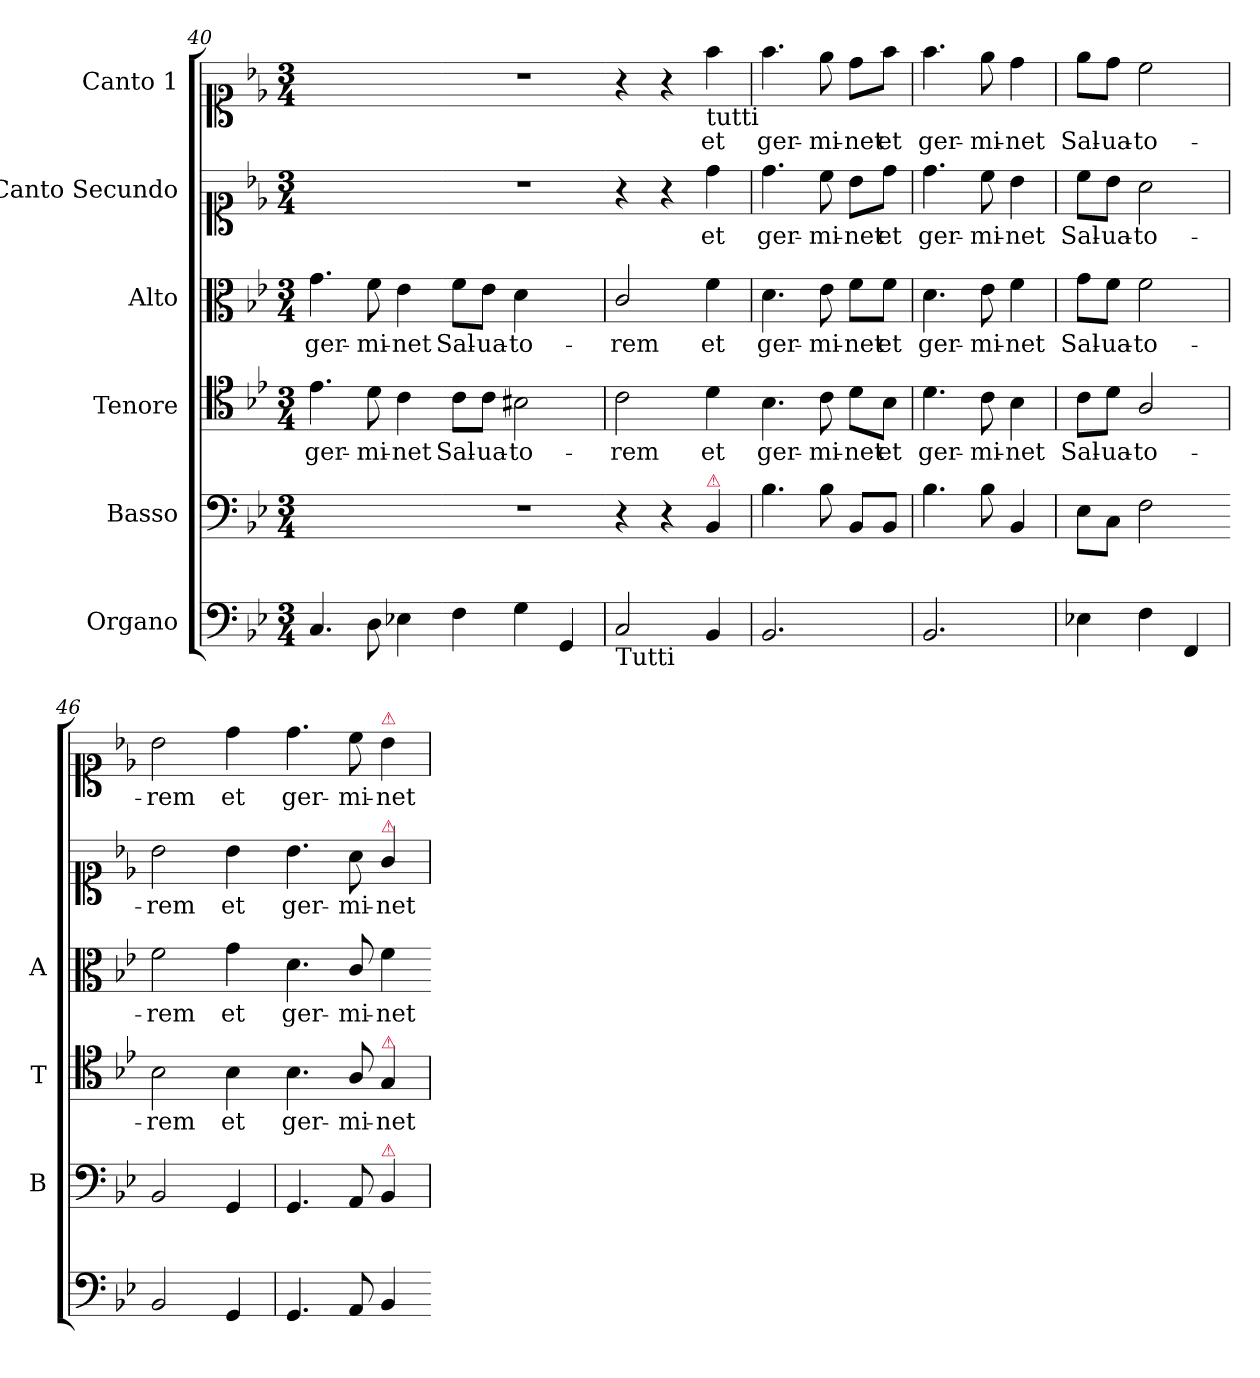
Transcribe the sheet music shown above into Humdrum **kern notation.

**kern	**kern	**kern	**text	**kern	**text	**kern	**text	**kern	**text
*part6	*part5	*part4	*part4	*part3	*part3	*part2	*part2	*part1	*part1
*staff6	*staff5	*staff4	*staff4	*staff3	*staff3	*staff2	*staff2	*staff1	*staff1
*I"Organo	*I"Basso	*I"Tenore	*	*I"Alto	*	*I"Canto Secundo	*	*I"Canto 1	*
*	*I'B	*I'T	*	*I'A	*	*	*	*	*
*clefF4	*clefF4	*clefC4	*	*clefC3	*	*clefC1	*	*clefC1	*
*k[b-e-]	*k[b-e-]	*k[b-e-]	*	*k[b-e-]	*	*k[b-e-]	*	*k[b-e-]	*
*M3/4	*M3/4	*M3/4	*	*M3/4	*	*M3/4	*	*M3/4	*
=40	=40	=40	=40	=40	=40	=40	=40	=40	=40
4.C/	2.ryy	4.e-\	ger-	4.g\	ger-	2.ryy	.	2.ryy	.
8D\	.	8d\	-mi-	8f\	-mi-	.	.	.	.
4E-X\	.	4c\	-net	4e-\	-net	.	.	.	.
=41-	=41	=41-	=41	=41-	=41	=41	=41	=41	=41
4F\	2.r	8c\L	Sal-	8f\L	Sal-	2.r	.	2.r	.
.	.	8c\J	-ua-	8e-\J	-ua-	.	.	.	.
4G\	.	2B#X\	-to-	4d\	-to-	.	.	.	.
4GG/	.	.	.	4ryy	.	.	.	.	.
=42	=42-	=42	=42	=42	=42	=42-	=42	=42	=42
!LO:TX:b:t=Tutti	!	!	!	!	!	!	!	!	!
2C/	4r	2c\	-rem	2c/	-rem	4r	.	4r	.
.	4r	.	.	.	.	4r	.	4r	.
!	!	!	!	!	!	!	!	!LO:TX:b:t=tutti	!
!	!LO:TX:a:color=crimson:t=⚠	!	!	!	!	!	!	!	!
4BB-/	4BB-/	4d\	et	4f\	et	4dd\	et	4ff\	et
=43	=43	=43-	=43	=43	=43	=43	=43	=43	=43
2.BB-/	4.B-\	4.B-\	ger-	4.d\	ger-	4.dd\	ger-	4.ff\	ger-
.	8B-\	8c\	-mi-	8e-\	-mi-	8cc\	-mi-	8ee-\	-mi-
.	8BB-/L	8d\L	-net	8f\L	-net	8b-\L	-net	8dd\L	-net
!	!	!	!	!	!	!	!LO:LY:i	!	!LO:LY:i
.	8BB-/J	8B-\J	et	8f\J	et	8dd\J	et	8ff\J	et
=44	=44	=44	=44	=44	=44	=44	=44	=44	=44
!	!	!	!	!	!	!	!LO:LY:i	!	!LO:LY:i
2.BB-/	4.B-\	4.d\	ger-	4.d\	ger-	4.dd\	ger-	4.ff\	ger-
!	!	!	!	!	!	!	!LO:LY:i	!	!LO:LY:i
.	8B-\	8c\	-mi-	8e-\	-mi-	8cc\	-mi-	8ee-\	-mi-
!	!	!	!	!	!	!	!LO:LY:i	!	!LO:LY:i
.	4BB-/	4B-\	-net	4f\	-net	4b-\	-net	4dd\	-net
=45	=45	=45	=45	=45	=45	=45	=45	=45	=45
4E-X\	8E-\L	8c\L	Sal-	8g\L	Sal-	8cc\L	Sal-	8ee-\L	Sal-
.	8C\J	8d\J	-ua-	8f\J	-ua-	8b-\J	-ua-	8dd\J	-ua-
4F\	2F\	2A/	-to-	2f\	-to-	2a\	-to-	2cc\	-to-
4FF/	.	.	.	.	.	.	.	.	.
=46	=46-	=46	=46	=46	=46	=46	=46	=46	=46
2BB-/	2BB-/	2B-\	-rem	2f\	-rem	2b-\	-rem	2b-\	-rem
!	!	!	!LO:LY:i	!	!	!	!	!	!
4GG/	4GG/	4B-\	et	4g\	et	4b-\	et	4dd\	et
=47	=47	=47-	=47-	=47-	=47-	=47-	=47-	=47-	=47-
!	!	!	!LO:LY:i	!	!	!	!	!	!
4.GG/	4.GG/	4.B-\	ger-	4.d\	ger-	4.b-\	ger-	4.dd\	ger-
!	!	!	!LO:LY:i	!	!	!	!	!	!
8AA/	8AA/	8A/	-mi-	8c/	-mi-	8a\	-mi-	8cc\	-mi-
!	!	!	!	!	!	!	!	!LO:TX:a:color=crimson:t=⚠	!
!	!	!	!	!	!	!LO:TX:a:color=crimson:t=⚠	!	!	!
!	!	!LO:TX:a:color=crimson:t=⚠	!	!	!	!	!	!	!
!	!LO:TX:a:color=crimson:t=⚠	!	!	!	!	!	!	!	!
!	!	!	!LO:LY:i	!	!	!	!	!	!
4BB-/	4BB-/	4G/	-net	4f\	-net	4g/	-net	4b-\	-net
=-	=	=	=	=-	=	=	=	=	=
*-	*-	*-	*-	*-	*-	*-	*-	*-	*-
